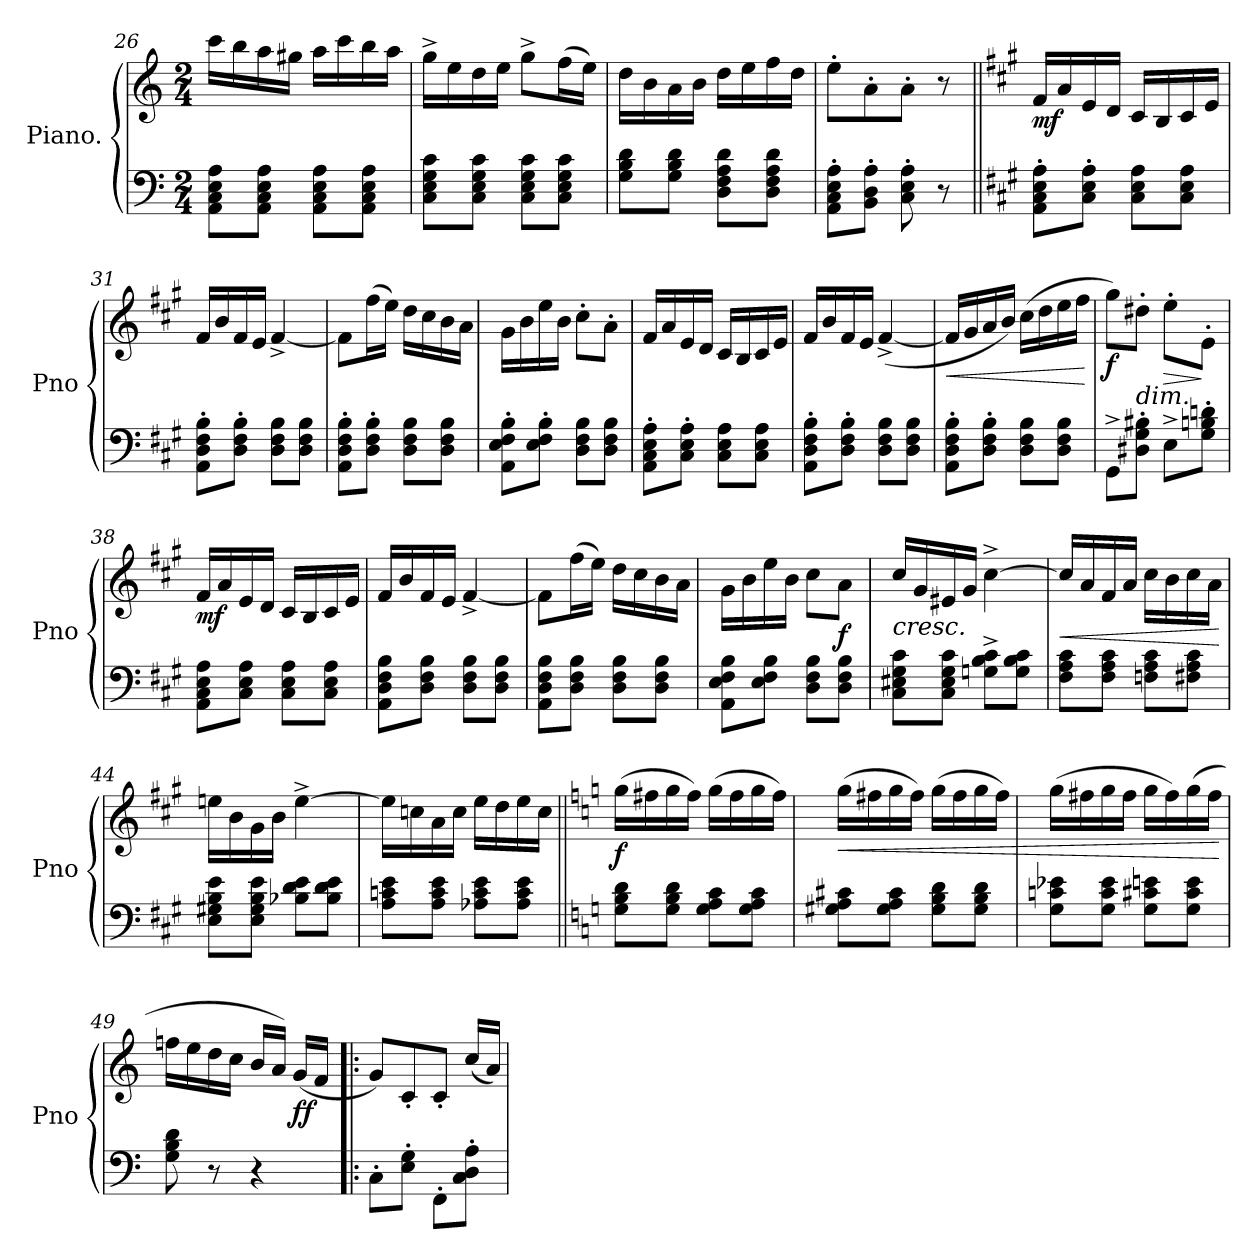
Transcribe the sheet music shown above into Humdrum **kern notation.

**kern	**kern	**dynam
*part1	*part1	*part1
*staff2	*staff1	*staff1/2
*I"Piano.	*	*
*I'Pno	*	*
*clefF4	*clefG2	*
*k[]	*k[]	*
*M2/4	*M2/4	*
=26	=26	=26
8AA\ 8C\ 8E\ 8A\L	16ccc\LL	.
.	16bb\	.
8AA\ 8C\ 8E\ 8A\J	16aa\	.
.	16gg#X\JJ	.
8AA\ 8C\ 8E\ 8A\L	16aa\LL	.
.	16ccc\	.
8AA\ 8C\ 8E\ 8A\J	16bb\	.
.	16aa\JJ	.
=27	=27	=27
8C\ 8E\ 8G\ 8c\L	16gg^\LL	.
.	16ee\	.
8C\ 8E\ 8G\ 8c\J	16dd\	.
.	16ee\JJ	.
8C\ 8E\ 8G\ 8c\L	8gg^\L	.
8C\ 8E\ 8G\ 8c\J	(>16ff\L	.
.	16ee\JJ)	.
!!LO:LB:g=z
=28	=28	=28
8G\ 8B\ 8d\L	16dd\LL	.
.	16b\	.
8G\ 8B\ 8d\J	16a\	.
.	16b\JJ	.
8D\ 8F\ 8A\ 8d\L	16dd\LL	.
.	16ee\	.
8D\ 8F\ 8A\ 8d\J	16ff\	.
.	16dd\JJ	.
=29	=29	=29
8AA\' 8C\' 8E\' 8A\'L	8ee'\L	.
8BB\' 8D\' 8A\'J	8a'\	.
8C\' 8E\' 8A\'	8a'\J	.
8r	8r	.
=30||	=30||	=30||
*k[f#c#g#]	*k[f#c#g#]	*
!	!	!LO:DY:b
8AA\' 8C#\' 8E\' 8A\'L	16f#/LL	mf
.	16a/	.
8C#\' 8E\' 8A\'J	16e/	.
.	16d/JJ	.
8C#\ 8E\ 8A\L	16c#/LL	.
.	16B/	.
8C#\ 8E\ 8A\J	16c#/	.
.	16e/JJ	.
=31	=31	=31
8AA\' 8D\' 8F#\' 8B\'L	16f#/LL	.
.	16b/	.
8D\' 8F#\' 8B\'J	16f#/	.
.	16e/JJ	.
8D\ 8F#\ 8B\L	[4f#^/	.
8D\ 8F#\ 8B\J	.	.
=32	=32	=32
8AA\' 8D\' 8F#\' 8B\'L	8f#\L]	.
8D\' 8F#\' 8B\'J	(>16ff#\L	.
.	16ee\JJ)	.
8D\ 8F#\ 8B\L	16dd\LL	.
.	16cc#\	.
8D\ 8F#\ 8B\J	16b\	.
.	16a\JJ	.
!!LO:LB:g=z
=33	=33	=33
8AA\' 8E\' 8F#\' 8B\'L	16g#\LL	.
.	16b\	.
8E\' 8F#\' 8B\'J	16ee\	.
.	16b\JJ	.
8D\ 8F#\ 8B\L	8cc#'\L	.
8D\ 8F#\ 8B\J	8a'\J	.
=34	=34	=34
8AA\' 8C#\' 8E\' 8A\'L	16f#/LL	.
.	16a/	.
8C#\' 8E\' 8A\'J	16e/	.
.	16d/JJ	.
8C#\ 8E\ 8A\L	16c#/LL	.
.	16B/	.
8C#\ 8E\ 8A\J	16c#/	.
.	16e/JJ	.
=35	=35	=35
8AA\' 8D\' 8F#\' 8B\'L	16f#/LL	.
.	16b/	.
8D\' 8F#\' 8B\'J	16f#/	.
.	16e/JJ	.
8D\ 8F#\ 8B\L	(>[4f#^/	.
8D\ 8F#\ 8B\J	.	.
=36	=36	=36
!	!	!LO:HP:b
8AA\' 8D\' 8F#\' 8B\'L	16f#/LL]	<
.	16g#/	.
8D\' 8F#\' 8B\'J	16a/	.
.	16b/JJ)	.
8D\ 8F#\ 8B\L	(>16cc#\LL	.
.	16dd\	.
8D\ 8F#\ 8B\J	16ee\	.
.	16ff#\JJ	.
.	.	[
=37	=37	=37
!	!	!LO:DY:b
8GG#^\L	8gg#\L)	f
!	!LO:TX:b:i:t=dim.	!
8D#X\' 8G#\' 8B#X\'J	8dd#X'\J	.
!	!	!LO:HP:b
8E^\L	8ee'\L	>
8G#\' 8Bn\' 8dn\'J	8e'\J	]
!!LO:LB:g=z
=38	=38	=38
!	!	!LO:DY:b
8AA\ 8C#\ 8E\ 8A\L	16f#/LL	mf
.	16a/	.
8C#\ 8E\ 8A\J	16e/	.
.	16d/JJ	.
8C#\ 8E\ 8A\L	16c#/LL	.
.	16B/	.
8C#\ 8E\ 8A\J	16c#/	.
.	16e/JJ	.
=39	=39	=39
8AA\ 8D\ 8F#\ 8B\L	16f#/LL	.
.	16b/	.
8D\ 8F#\ 8B\J	16f#/	.
.	16e/JJ	.
8D\ 8F#\ 8B\L	[4f#^/	.
8D\ 8F#\ 8B\J	.	.
=40	=40	=40
8AA\ 8D\ 8F#\ 8B\L	8f#\L]	.
8D\ 8F#\ 8B\J	(>16ff#\L	.
.	16ee\JJ)	.
8D\ 8F#\ 8B\L	16dd\LL	.
.	16cc#\	.
8D\ 8F#\ 8B\J	16b\	.
.	16a\JJ	.
=41	=41	=41
8AA\ 8E\ 8F#\ 8B\L	16g#\LL	.
.	16b\	.
8E\ 8F#\ 8B\J	16ee\	.
.	16b\JJ	.
8D\ 8F#\ 8B\L	8cc#\L	.
!	!	!LO:DY:b
8D\ 8F#\ 8B\J	8a\J	f
!!LO:LB:g=z
=42	=42	=42
!	!LO:TX:b:i:t=cresc.	!
8C#\ 8E#X\ 8G#\ 8c#\L	16cc#/LL	.
.	16g#/	.
8C#\ 8E#\ 8G#\ 8c#\J	16e#X/	.
.	16g#/JJ	.
8Gn\^ 8B\^ 8c#\^L	[4cc#^\	.
8G\ 8B\ 8c#\J	.	.
=43	=43	=43
!	!	!LO:HP:b
8F#\ 8A\ 8c#\L	16cc#/LL]	<
.	16a/	.
8F#\ 8A\ 8c#\J	16f#/	.
.	16a/JJ	.
8Fn\ 8A\ 8c#\L	16cc#\LL	.
.	16b\	.
8F#X\ 8A\ 8c#\J	16cc#\	.
.	16a\JJ	.
.	.	[
=44	=44	=44
8E\ 8G#X\ 8B\ 8e\L	16een\LL	.
.	16b\	.
8E\ 8G#\ 8B\ 8e\J	16g#\	.
.	16b\JJ	.
8B-X\ 8d\ 8e\L	[4ee^\	.
8B-\ 8d\ 8e\J	.	.
=45	=45	=45
8A\ 8cn\ 8e\L	16ee\LL]	.
.	16ccn\	.
8A\ 8c\ 8e\J	16a\	.
.	16cc\JJ	.
8A-X\ 8c\ 8e\L	16ee\LL	.
.	16dd\	.
8A-\ 8c\ 8e\J	16ee\	.
.	16cc\JJ	.
!!LO:PB:g=z
=46||	=46||	=46||
*k[]	*k[]	*
!	!	!LO:DY:b
8G\ 8B\ 8d\L	(>16gg\LL	f
.	16ff#X\	.
8G\ 8B\ 8d\J	16gg\	.
.	16ff#\JJ)	.
8G\ 8A\ 8c\L	(>16gg\LL	.
.	16ff#\	.
8G\ 8A\ 8c\J	16gg\	.
.	16ff#\JJ)	.
=47	=47	=47
!	!	!LO:HP:b
8G#X\ 8A\ 8c#X\L	(>16gg\LL	<
.	16ff#X\	.
8G#\ 8A\ 8c#\J	16gg\	.
.	16ff#\JJ)	.
8G#\ 8B\ 8d\L	(>16gg\LL	.
.	16ff#\	.
8G#\ 8B\ 8d\J	16gg\	.
.	16ff#\JJ)	.
=48	=48	=48
8G\ 8cn\ 8e-X\L	(>16gg\LL	.
.	16ff#X\	.
8G\ 8c\ 8e-\J	16gg\	.
.	16ff#\JJ	.
8G\ 8c#X\ 8en\L	16gg\LL	.
.	16ff#\)	.
8G\ 8c#\ 8e\J	(>16gg\	.
.	16ff#\JJ	.
.	.	[
=49	=49	=49
8G\ 8B\ 8d\	16ffn\LL	.
.	16ee\	.
8r	16dd\	.
.	16cc\JJ	.
4r	16b/LL	.
.	16a/JJ)	.
!	!	!LO:DY:b
.	(>16g/LL	ff
.	16f/JJ	.
!!LO:LB:g=z
=50!|:	=50!|:	=50!|:
8C'\L	8g/L)	.
8E\' 8G\'J	8c'/	.
8FF'\L	8c'/J	.
8C\' 8D\' 8A\'J	(<16cc/LL	.
.	16a/JJ)	.
=	=	=
*-	*-	*-
